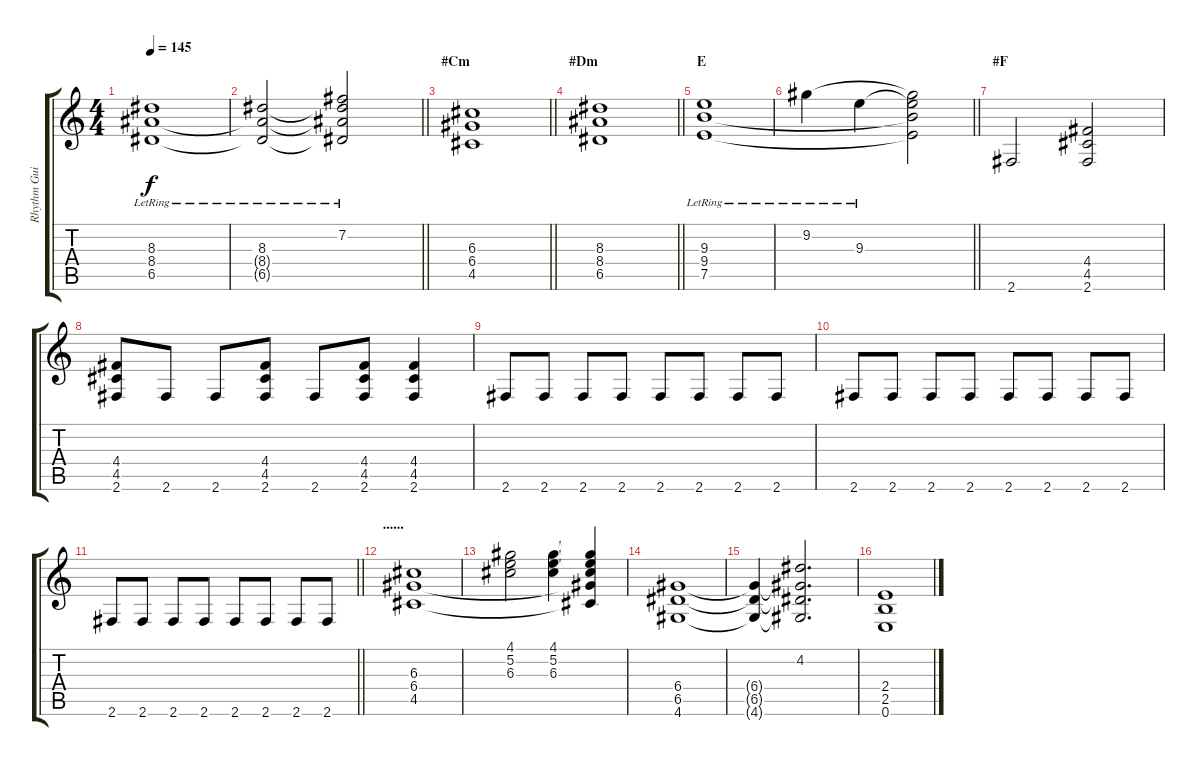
\track ("Rhythm Guitar 1" "Rhythm Gui") {instrument overdrivenguitar}
\staff {score tabs}
\tuning (E4 B3 G3 D3 A2 E2) {hide}
\ts (4 4)
\tempo 145
\clef g2
\ks c
(8.3{lr} 8.4{lr} 6.5{lr}).1{dy f} |
\barLineRight lightlight
(8.3{lr} 8.4{t} 6.5{t}).2 (7.2{lr} 8.3{t} 8.4{t} 6.5{t}).2 |
\section ("" "#Cm")
\barLineRight lightlight
(6.3 6.4 4.5).1 |
\section ("" "#Dm")
\barLineRight lightlight
(8.3 8.4 6.5).1 |
\section ("" "E")
(9.3{lr} 9.4{lr} 7.5{lr}).1 |
\barLineRight lightlight
9.2{lr}.4 9.3{lr}.4 (9.2{t} 9.3{t} 9.4{t} 7.5{t}).2 |
\section ("" "#F")
2.6.2 (4.4 4.5 2.6).2 |
(4.4 4.5 2.6).8 2.6.8 2.6.8 (4.4 4.5 2.6).8 2.6.8 (4.4 4.5 2.6).8 (4.4 4.5 2.6).4 |
2.6.8 2.6.8 2.6.8 2.6.8 2.6.8 2.6.8 2.6.8 2.6.8 |
2.6.8 2.6.8 2.6.8 2.6.8 2.6.8 2.6.8 2.6.8 2.6.8 |
\barLineRight lightlight
2.6.8 2.6.8 2.6.8 2.6.8 2.6.8 2.6.8 2.6.8 2.6.8 |
\section ("" "......")
(6.3 6.4 4.5).1 |
(4.1 5.2 6.3).2 (4.1 5.2 6.3).4 (4.1{t} 5.2{t} 6.3{t} 6.4{t} 4.5{t}).4 |
(6.4 6.5 4.6).1 |
(6.4{t} 6.5{t} 4.6{t}).4 (4.2 6.4{t} 6.5{t} 4.6{t}).2{d} |
(2.4 2.5 0.6).1
